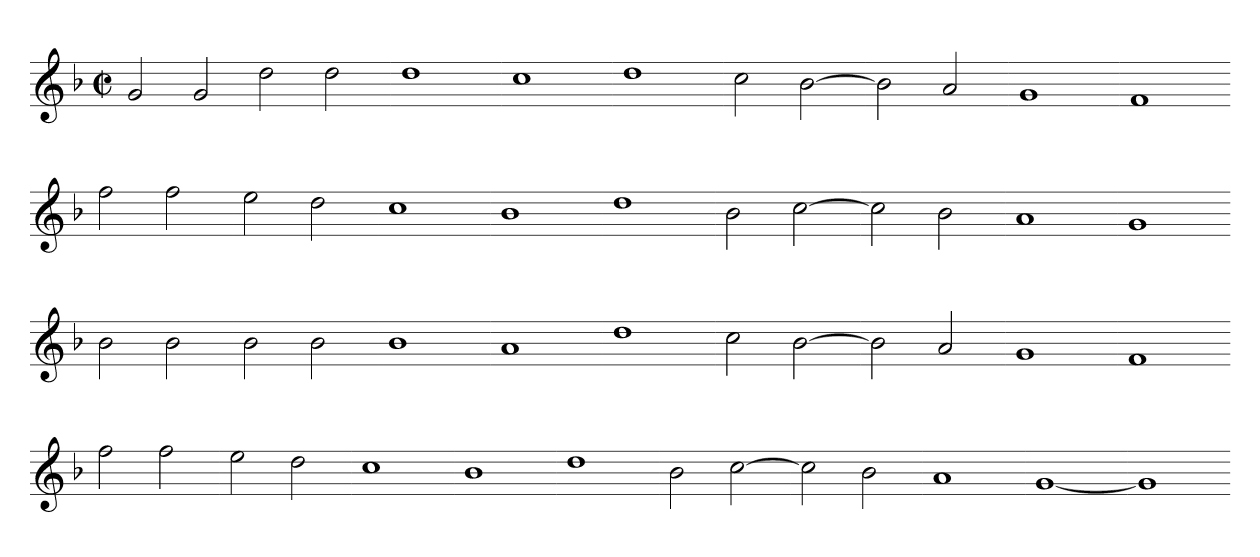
**kern
*part1
*staff1
*clefG2
*k[b-]
*M2/2
*met(c|)
=
2g
2g
2dd
2dd
=-
1dd
=-
1cc
=-
1dd
=-
2cc
[2b-
=-
2b-]
2a
=-
1g
=-
1f
=-
2ff
2ff
=-
2ee
2dd
=-
1cc
=-
1b-
=-
1dd
=-
2b-
[2cc
=-
2cc]
2b-
=-
1a
=-
1g
=-
2b-
2b-
=-
2b-
2b-
=-
1b-
=-
1a
=-
1dd
=-
2cc
[2b-
=-
2b-]
2a
=-
1g
=-
1f
=-
2ff
2ff
=-
2ee
2dd
=-
1cc
=-
1b-
=-
1dd
=-
2b-
[2cc
=-
2cc]
2b-
=-
1a
=-
[1g
=-
1g]
=-
*-
